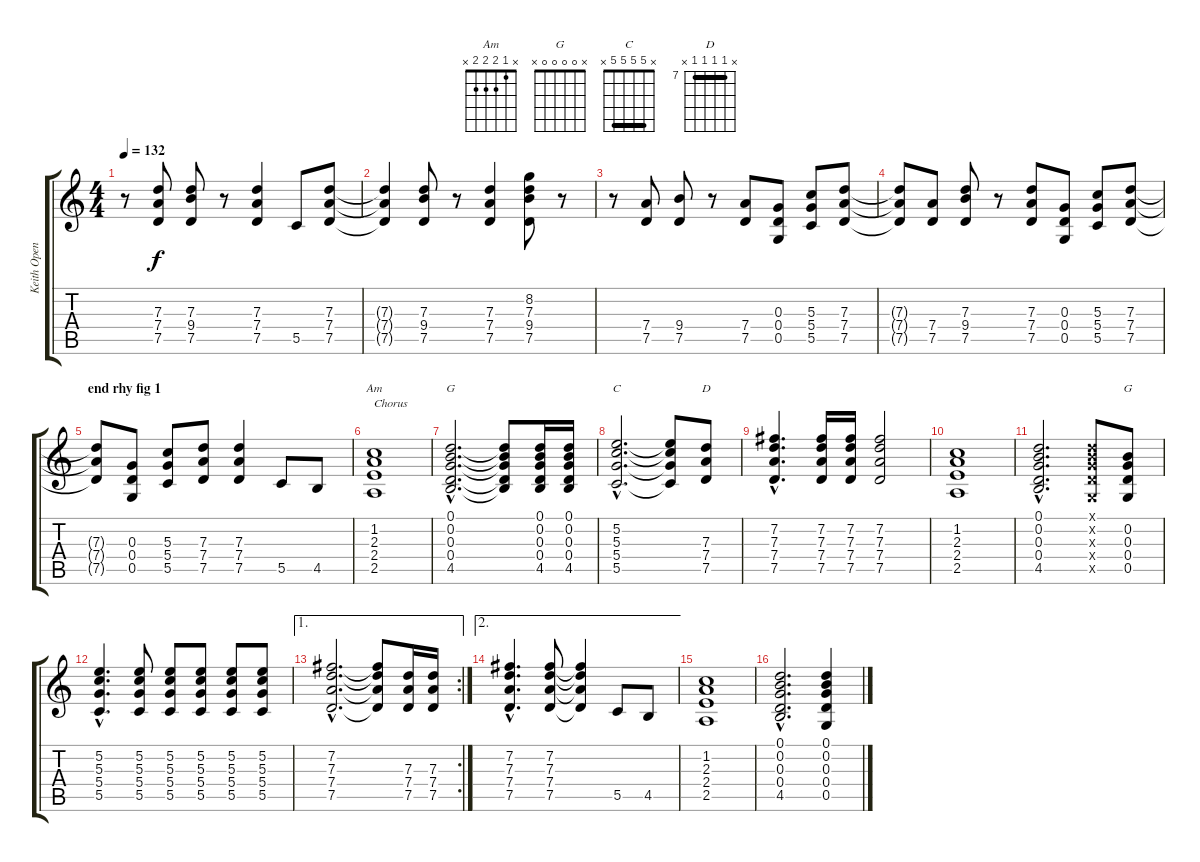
\track ("Keith Open G" "Keith Open") {instrument overdrivenguitar}
\staff {score tabs}
\tuning (D4 B3 G3 D3 G2 D2) {hide}
\chord ("Am" x 1 2 2 2 x)
\chord ("G" 0 0 0 0 4 x)
\chord ("C" x 5 5 5 5 x) {barre 5}
\chord ("D" x 7 7 7 7 x) {firstfret 7 barre 7}
\chord ("G" x 0 0 0 0 x)
\ts (4 4)
\tempo 132
\clef g2
\ks c
r.8{dy f} (7.3 7.4 7.5).8 (7.3 9.4 7.5).8 r.8 (7.3 7.4 7.5).4 5.5.8 (7.3 7.4 7.5).8 |
(7.3{t} 7.4{t} 7.5{t}).4 (7.3 9.4 7.5).8 r.8 (7.3 7.4 7.5).4 (8.2 7.3 9.4 7.5).8 r.8 |
r.8 (7.4 7.5).8 (9.4 7.5).8 r.8 (7.4 7.5).8 (0.3 0.4 0.5).8 (5.3 5.4 5.5).8 (7.3 7.4 7.5).8 |
(7.3{t} 7.4{t} 7.5{t}).8 (7.4 7.5).8 (7.3 9.4 7.5).8 r.8 (7.3 7.4 7.5).8 (0.3 0.4 0.5).8 (5.3 5.4 5.5).8 (7.3 7.4 7.5).8 |
\section ("" "end rhy fig 1")
(7.3{t} 7.4{t} 7.5{t}).8 (0.3 0.4 0.5).8 (5.3 5.4 5.5).8 (7.3 7.4 7.5).8 (7.3 7.4 7.5).4 5.5.8 4.5.8 |
(1.2 2.3 2.4 2.5).1{ch "Am" txt "Chorus"} |
(0.1{hac} 0.2{hac} 0.3{hac} 0.4{hac} 4.5{hac}).2{d ch "G"} (0.1{t} 0.2{t} 0.3{t} 0.4{t} 4.5{t}).8 (0.1 0.2 0.3 0.4 4.5).16 (0.1 0.2 0.3 0.4 4.5).16 |
(5.2{hac} 5.3{hac} 5.4{hac} 5.5{hac}).2{d ch "C"} (5.2{t} 5.3{t} 5.4{t} 5.5{t}).8 (7.3 7.4 7.5).8{ch "D"} |
(7.2{hac} 7.3{hac} 7.4{hac} 7.5{hac}).4{d} (7.2 7.3 7.4 7.5).16 (7.2 7.3 7.4 7.5).16 (7.2 7.3 7.4 7.5).2 |
(1.2 2.3 2.4 2.5).1 |
(0.1{hac} 0.2{hac} 0.3{hac} 0.4{hac} 4.5{hac}).2{d} (0.1{x} 0.2{x} 0.3{x} 0.4{x} 0.5{x}).8 (0.2 0.3 0.4 0.5).8{ch "G"} |
(5.2{hac} 5.3{hac} 5.4{hac} 5.5{hac}).4{d} (5.2 5.3 5.4 5.5).8 (5.2 5.3 5.4 5.5).8 (5.2 5.3 5.4 5.5).8 (5.2 5.3 5.4 5.5).8 (5.2 5.3 5.4 5.5).8 |
\ae 1
\rc 2
(7.2{hac} 7.3{hac} 7.4{hac} 7.5{hac}).2{d} (7.2{t} 7.3{t} 7.4{t} 7.5{t}).8 (7.3 7.4 7.5).16 (7.3 7.4 7.5).16 |
\ae 2
(7.2{hac} 7.3{hac} 7.4{hac} 7.5{hac}).4{d} (7.2 7.3 7.4 7.5).8 (7.2{t} 7.3{t} 7.4{t} 7.5{t}).4 5.5.8 4.5.8 |
(1.2 2.3 2.4 2.5).1 |
(0.1{hac} 0.2{hac} 0.3{hac} 0.4{hac} 4.5{hac}).2{d} (0.1 0.2 0.3 0.4 0.5).4
